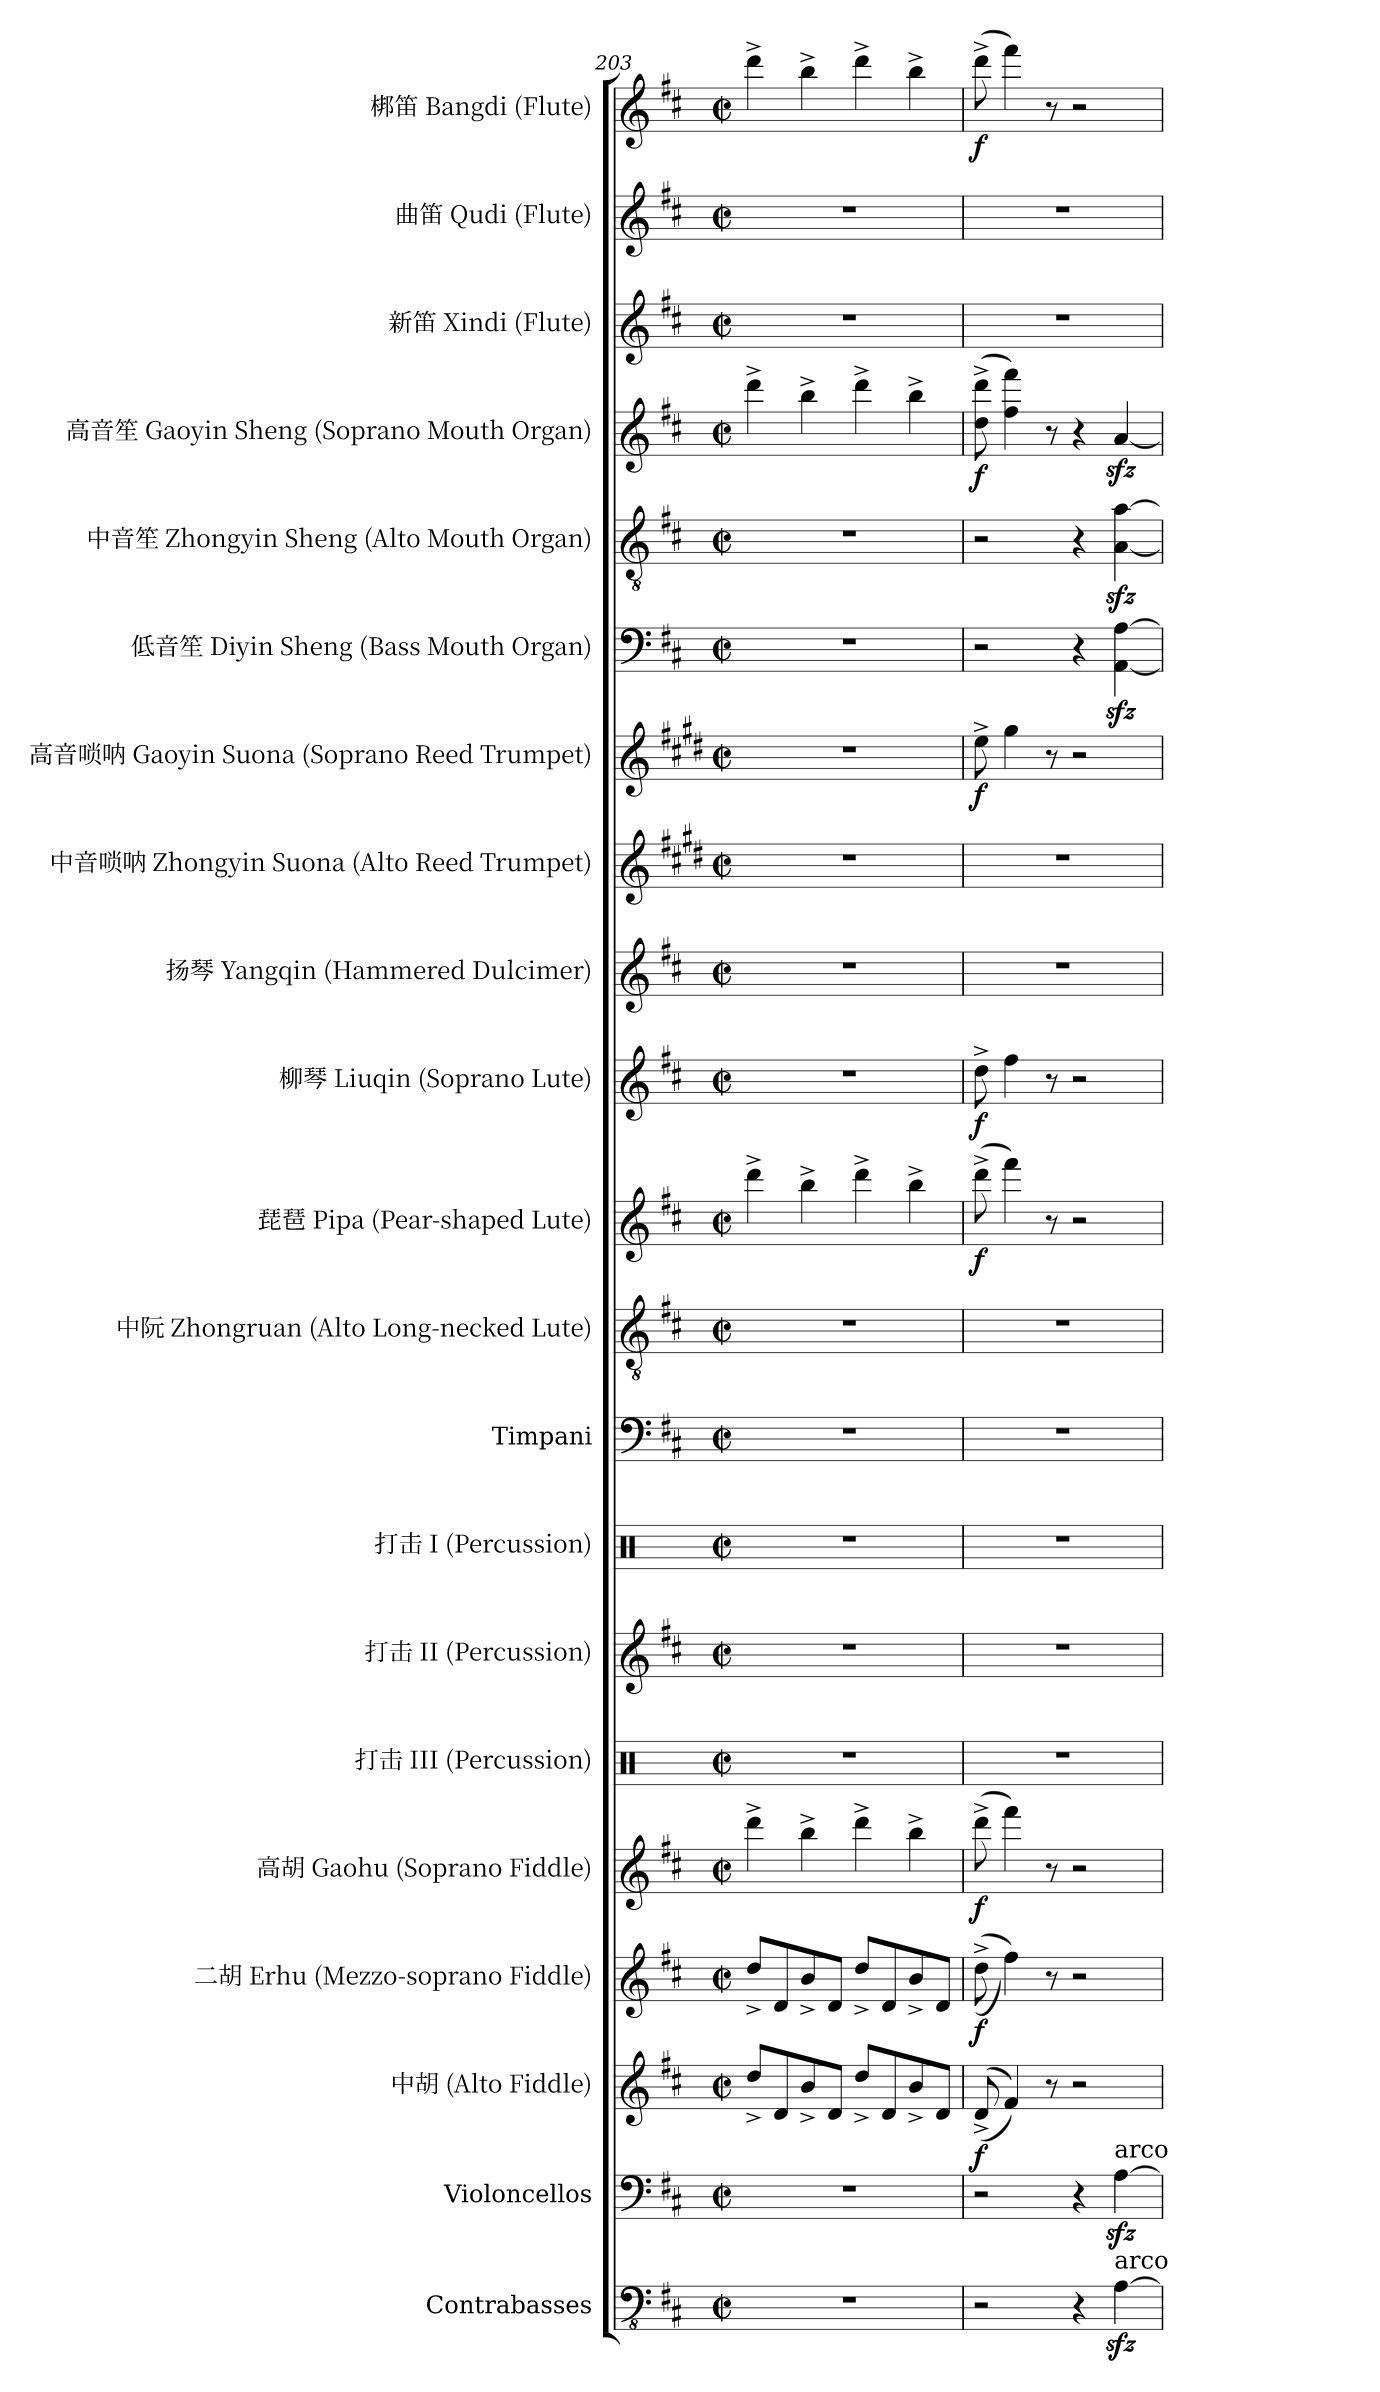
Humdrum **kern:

**kern	**kern	**kern	**dynam	**kern	**dynam	**kern	**dynam	**kern	**kern	**kern	**kern	**kern	**kern	**dynam	**kern	**dynam	**kern	**kern	**kern	**dynam	**kern	**kern	**kern	**dynam	**kern	**kern	**kern	**dynam
*part21	*part20	*part19	*part19	*part18	*part18	*part17	*part17	*part16	*part15	*part14	*part13	*part12	*part11	*part11	*part10	*part10	*part9	*part8	*part7	*part7	*part6	*part5	*part4	*part4	*part3	*part2	*part1	*part1
*staff21	*staff20	*staff19	*staff19	*staff18	*staff18	*staff17	*staff17	*staff16	*staff15	*staff14	*staff13	*staff12	*staff11	*staff11	*staff10	*staff10	*staff9	*staff8	*staff7	*staff7	*staff6	*staff5	*staff4	*staff4	*staff3	*staff2	*staff1	*staff1
*I"Contrabasses	*I"Violoncellos	*I"中胡 (Alto Fiddle)	*	*I"二胡 Erhu (Mezzo-soprano Fiddle)	*	*I"高胡 Gaohu (Soprano Fiddle)	*	*I"打击 III (Percussion)	*I"打击 II (Percussion)	*I"打击 I (Percussion)	*I"Timpani	*I"中阮 Zhongruan (Alto Long-necked Lute)	*I"琵琶 Pipa (Pear-shaped Lute)	*	*I"柳琴 Liuqin (Soprano Lute)	*	*I"扬琴 Yangqin  (Hammered Dulcimer)	*I"中音唢呐 Zhongyin Suona (Alto Reed Trumpet)	*I"高音唢呐 Gaoyin Suona (Soprano Reed Trumpet)	*	*I"低音笙 Diyin Sheng (Bass Mouth Organ)	*I"中音笙 Zhongyin Sheng (Alto Mouth Organ)	*I"高音笙 Gaoyin Sheng (Soprano Mouth Organ)	*	*I"新笛 Xindi (Flute)	*I"曲笛 Qudi (Flute)	*I"梆笛 Bangdi (Flute)	*
*I'Cbs.	*I'Vcs.	*	*	*	*	*	*	*I'打击 III	*I'打击 II	*I'打击 I	*I'Timp.	*	*	*	*	*	*	*	*	*	*	*	*	*	*	*	*	*
*clefFv4	*clefF4	*clefG2	*	*clefG2	*	*clefG2	*	*clefX	*clefG2	*clefX	*clefF4	*clefGv2	*clefG2	*	*clefG2	*	*clefG2	*clefG2	*clefG2	*	*clefF4	*clefGv2	*clefG2	*	*clefG2	*clefG2	*clefG2	*
*	*	*	*	*	*	*	*	*	*	*	*	*	*ITrd7c12	*	*	*	*	*ITrd1c2	*ITrd1c2	*	*	*	*	*	*	*	*	*
*k[f#c#]	*k[f#c#]	*k[f#c#]	*	*k[f#c#]	*	*k[f#c#]	*	*k[]	*k[f#c#]	*k[]	*k[f#c#]	*k[f#c#]	*k[f#c#]	*	*k[f#c#]	*	*k[f#c#]	*k[f#c#]	*k[f#c#]	*	*k[f#c#]	*k[f#c#]	*k[f#c#]	*	*k[f#c#]	*k[f#c#]	*k[f#c#]	*
*M2/2	*M2/2	*M2/2	*	*M2/2	*	*M2/2	*	*M2/2	*M2/2	*M2/2	*M2/2	*M2/2	*M2/2	*	*M2/2	*	*M2/2	*M2/2	*M2/2	*	*M2/2	*M2/2	*M2/2	*	*M2/2	*M2/2	*M2/2	*
*met(c|)	*met(c|)	*met(c|)	*	*met(c|)	*	*met(c|)	*	*met(c|)	*met(c|)	*met(c|)	*met(c|)	*met(c|)	*met(c|)	*	*met(c|)	*	*met(c|)	*met(c|)	*met(c|)	*	*met(c|)	*met(c|)	*met(c|)	*	*met(c|)	*met(c|)	*met(c|)	*
=203	=203	=203	=203	=203	=203	=203	=203	=203	=203	=203	=203	=203	=203	=203	=203	=203	=203	=203	=203	=203	=203	=203	=203	=203	=203	=203	=203	=203
1r	1r	8dd^/L	.	8dd^/L	.	4ddd^\	.	1r	1r	1r	1r	1r	4dd^\	.	1r	.	1r	1r	1r	.	1r	1r	4ddd^\	.	1r	1r	4ddd^\	.
.	.	8d/	.	8d/	.	.	.	.	.	.	.	.	.	.	.	.	.	.	.	.	.	.	.	.	.	.	.	.
.	.	8b^/	.	8b^/	.	4bb^\	.	.	.	.	.	.	4b^\	.	.	.	.	.	.	.	.	.	4bb^\	.	.	.	4bb^\	.
.	.	8d/J	.	8d/J	.	.	.	.	.	.	.	.	.	.	.	.	.	.	.	.	.	.	.	.	.	.	.	.
.	.	8dd^/L	.	8dd^/L	.	4ddd^\	.	.	.	.	.	.	4dd^\	.	.	.	.	.	.	.	.	.	4ddd^\	.	.	.	4ddd^\	.
.	.	8d/	.	8d/	.	.	.	.	.	.	.	.	.	.	.	.	.	.	.	.	.	.	.	.	.	.	.	.
.	.	8b^/	.	8b^/	.	4bb^\	.	.	.	.	.	.	4b^\	.	.	.	.	.	.	.	.	.	4bb^\	.	.	.	4bb^\	.
.	.	8d/J	.	8d/J	.	.	.	.	.	.	.	.	.	.	.	.	.	.	.	.	.	.	.	.	.	.	.	.
!!LO:PB:g=z
=204	=204	=204	=204	=204	=204	=204	=204	=204	=204	=204	=204	=204	=204	=204	=204	=204	=204	=204	=204	=204	=204	=204	=204	=204	=204	=204	=204	=204
!	!	!	!LO:DY:b	!	!LO:DY:b	!	!LO:DY:b	!	!	!	!	!	!	!LO:DY:b	!	!LO:DY:b	!	!	!	!LO:DY:b	!	!	!	!LO:DY:b	!	!	!	!LO:DY:b
2r	2r	((8d^/	f	((8dd^\	f	(8ddd^\	f	1r	1r	1r	1r	1r	(8dd^\	f	8dd^\	f	1r	1r	8dd^\	f	2r	2r	(8dd\^ 8ddd\^	f	1r	1r	(8ddd^\	f
.	.	4f#/))	.	4ff#\))	.	4fff#\)	.	.	.	.	.	.	4ff#\)	.	4ff#\	.	.	.	4ff#\	.	.	.	4ff#\ 4fff#\)	.	.	.	4fff#\)	.
.	.	8r	.	8r	.	8r	.	.	.	.	.	.	8r	.	8r	.	.	.	8r	.	.	.	8r	.	.	.	8r	.
4r	4r	2r	.	2r	.	2r	.	.	.	.	.	.	2r	.	2r	.	.	.	2r	.	4r	4r	4r	.	.	.	2r	.
!	!LO:TX:a:t=arco	!	!	!	!	!	!	!	!	!	!	!	!	!	!	!	!	!	!	!	!	!	!	!	!	!	!	!
!LO:TX:a:t=arco	!	!	!	!	!	!	!	!	!	!	!	!	!	!	!	!	!	!	!	!	!	!	!	!	!	!	!	!
[4AAzz<\	[4Azz<\	.	.	.	.	.	.	.	.	.	.	.	.	.	.	.	.	.	.	.	[4AA\zz< [4A\zz<	[4A\zz< [4a\zz<	[4azz</	.	.	.	.	.
=	=	=	=	=	=	=	=	=	=	=	=	=	=	=	=	=	=	=	=	=	=	=	=	=	=	=	=	=
*-	*-	*-	*-	*-	*-	*-	*-	*-	*-	*-	*-	*-	*-	*-	*-	*-	*-	*-	*-	*-	*-	*-	*-	*-	*-	*-	*-	*-
